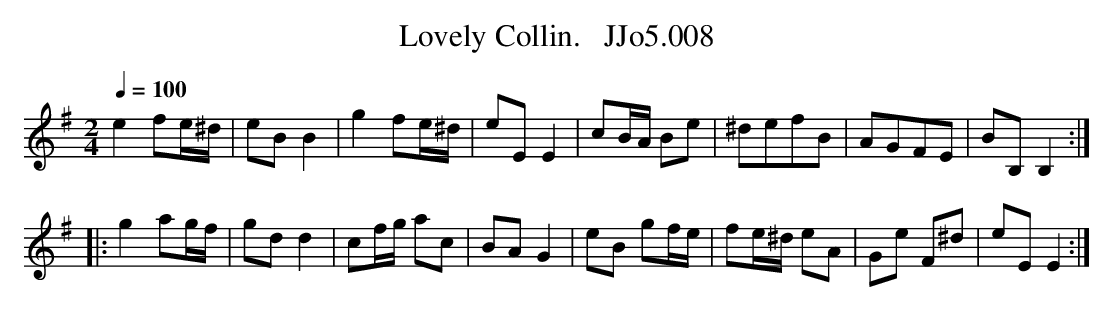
X:1
T:Lovely Collin.   JJo5.008
M:2/4
L:1/8
Q:1/4=100
K:Em
e2 fe/^d/|eB B2|g2fe/^d/|eE E2|cB/A/ Be|^defB|AGFE|BB, B,2 :|
|: g2ag/f/|gd d2|cf/g/ ac|BA G2|eB gf/e/|fe/^d/ eA|Ge F^d|eE E2 :|
